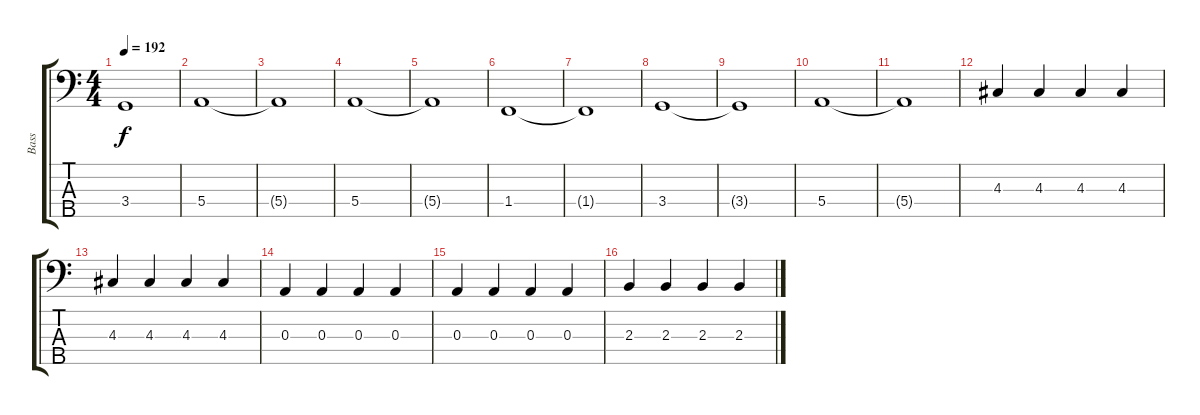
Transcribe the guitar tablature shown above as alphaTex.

\track ("Bass" "Bass") {instrument electricbasspick}
\staff {score tabs}
\tuning (G2 D2 A1 E1 B0) {hide}
\ts (4 4)
\tempo 192
\clef f4
\ks c
3.4{t}.1{dy f} |
5.4.1 |
5.4{t}.1 |
5.4.1 |
5.4{t}.1 |
1.4.1 |
1.4{t}.1 |
3.4.1 |
3.4{t}.1 |
5.4.1 |
5.4{t}.1 |
4.3.4 4.3.4 4.3.4 4.3.4 |
4.3.4 4.3.4 4.3.4 4.3.4 |
0.3.4 0.3.4 0.3.4 0.3.4 |
0.3.4 0.3.4 0.3.4 0.3.4 |
2.3.4 2.3.4 2.3.4 2.3.4
